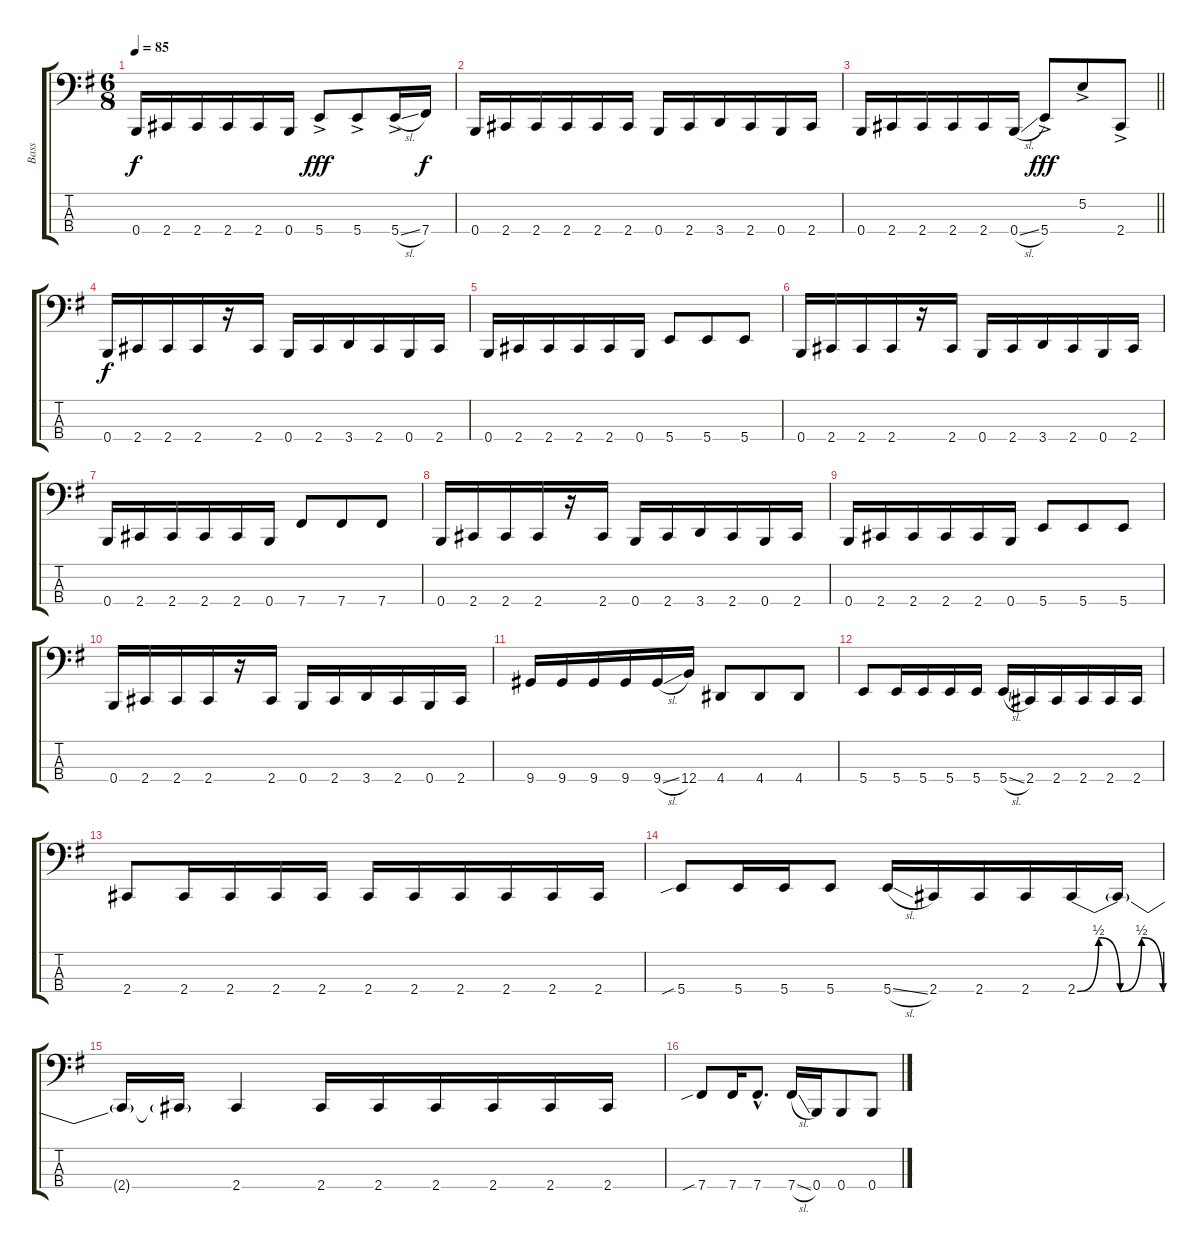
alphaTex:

\track ("Bass" "Bass") {instrument electricbassfinger}
\staff {score tabs}
\tuning (E2 B1 Gb1 B0) {hide}
\ts (6 8)
\tempo 85
\clef f4
\ks eminor
0.4.16{dy f} 2.4.16 2.4.16 2.4.16 2.4.16 0.4.16 5.4{ac}.8{dy fff} 5.4{ac}.8 5.4{sl ac}.16 7.4.16{dy f} |
0.4.16 2.4.16 2.4.16 2.4.16 2.4.16 2.4.16 0.4.16 2.4.16 3.4.16 2.4.16 0.4.16 2.4.16 |
\barLineRight lightlight
0.4.16 2.4.16 2.4.16 2.4.16 2.4.16 0.4{sl}.16 5.4{ac}.8{dy fff} 5.2{ac}.8 2.4{ac}.8 |
0.4.16{dy f} 2.4.16 2.4.16 2.4.16 r.16 2.4.16 0.4.16 2.4.16 3.4.16 2.4.16 0.4.16 2.4.16 |
0.4.16 2.4.16 2.4.16 2.4.16 2.4.16 0.4.16 5.4.8 5.4.8 5.4.8 |
0.4.16 2.4.16 2.4.16 2.4.16 r.16 2.4.16 0.4.16 2.4.16 3.4.16 2.4.16 0.4.16 2.4.16 |
0.4.16 2.4.16 2.4.16 2.4.16 2.4.16 0.4.16 7.4.8 7.4.8 7.4.8 |
0.4.16 2.4.16 2.4.16 2.4.16 r.16 2.4.16 0.4.16 2.4.16 3.4.16 2.4.16 0.4.16 2.4.16 |
0.4.16 2.4.16 2.4.16 2.4.16 2.4.16 0.4.16 5.4.8 5.4.8 5.4.8 |
0.4.16 2.4.16 2.4.16 2.4.16 r.16 2.4.16 0.4.16 2.4.16 3.4.16 2.4.16 0.4.16 2.4.16 |
9.4.16 9.4.16 9.4.16 9.4.16 9.4{sl}.16 12.4.16 4.4.8 4.4.8 4.4.8 |
5.4.8 5.4.16 5.4.16 5.4.16 5.4.16 5.4{sl}.16 2.4.16 2.4.16 2.4.16 2.4.16 2.4.16 |
2.4.8 2.4.16 2.4.16 2.4.16 2.4.16 2.4.16 2.4.16 2.4.16 2.4.16 2.4.16 2.4.16 |
5.4{sib}.8 5.4.16 5.4.16 5.4.8 5.4{sl}.16 2.4.16 2.4.16 2.4.16 2.4{be (custom 0 0 15 2 30 0 45 2 60 0)}.16 2.4{t}.16 |
2.4{t}.16 2.4{t}.16 2.4.4 2.4.16 2.4.16 2.4.16 2.4.16 2.4.16 2.4.16 |
7.4{sib}.8 7.4.16 7.4{hac}.8{d} 7.4{sl}.16 0.4.16 0.4.8 0.4.8
